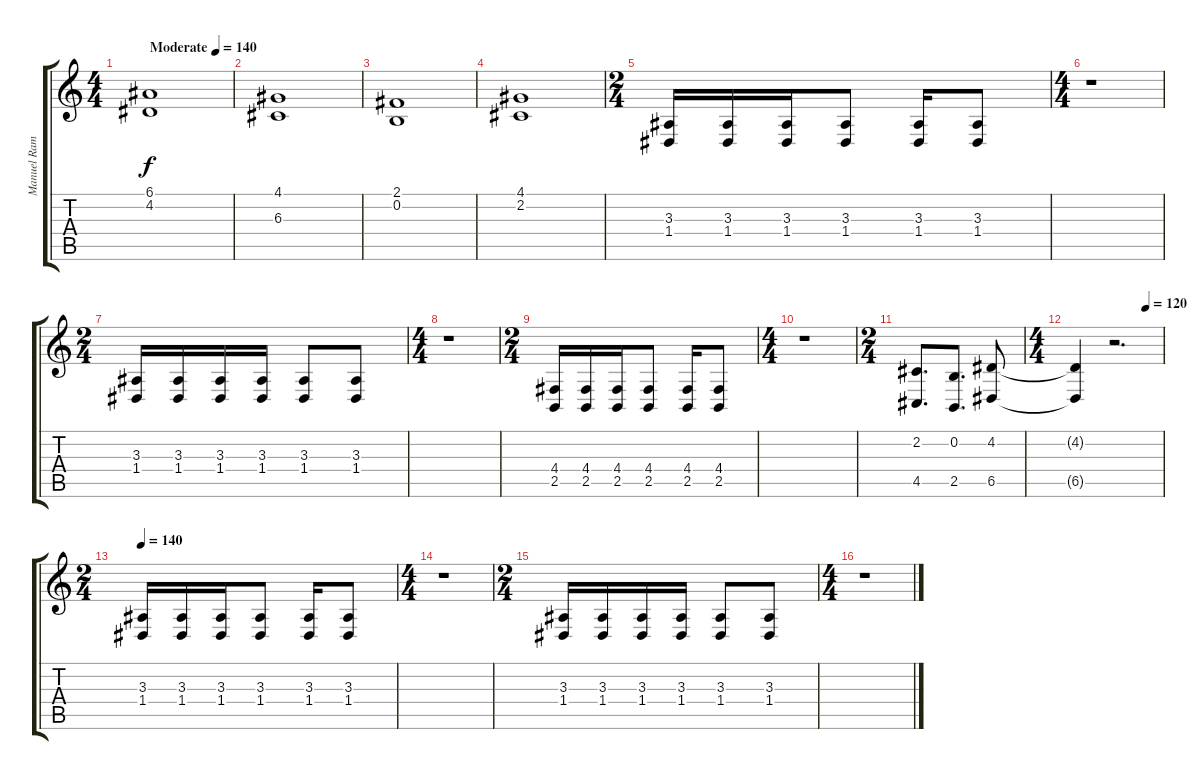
\track ("Manuel Ramil" "Manuel Ram") {instrument stringensemble1}
\staff {score tabs}
\tuning (E4 B3 G3 D3 A2 E2) {hide}
\ts (4 4)
\tempo (140 "Moderate")
\clef g2
\ks c
(6.1 4.2).1{dy f instrument stringensemble1} |
(4.1 6.3).1 |
(2.1 0.2).1 |
(4.1 2.2).1 |
\ts (2 4)
(3.3 1.4).16 (3.3 1.4).16 (3.3 1.4).16 (3.3 1.4).8 (3.3 1.4).16 (3.3 1.4).8 |
\ts (4 4)
r.1 |
\ts (2 4)
(3.3 1.4).16 (3.3 1.4).16 (3.3 1.4).16 (3.3 1.4).16 (3.3 1.4).8 (3.3 1.4).8 |
\ts (4 4)
r.1 |
\ts (2 4)
(4.4 2.5).16 (4.4 2.5).16 (4.4 2.5).16 (4.4 2.5).8 (4.4 2.5).16 (4.4 2.5).8 |
\ts (4 4)
r.1 |
\ts (2 4)
(2.2 4.5).8{d} (0.2 2.5).8{d} (4.2 6.5).8 |
\ts (4 4)
\tempo (120 0.8125)
(4.2{t} 6.5{t}).4 r.2{d} |
\ts (2 4)
\tempo 140
(3.3 1.4).16 (3.3 1.4).16 (3.3 1.4).16 (3.3 1.4).8 (3.3 1.4).16 (3.3 1.4).8 |
\ts (4 4)
r.1 |
\ts (2 4)
(3.3 1.4).16 (3.3 1.4).16 (3.3 1.4).16 (3.3 1.4).16 (3.3 1.4).8 (3.3 1.4).8 |
\ts (4 4)
r.1
